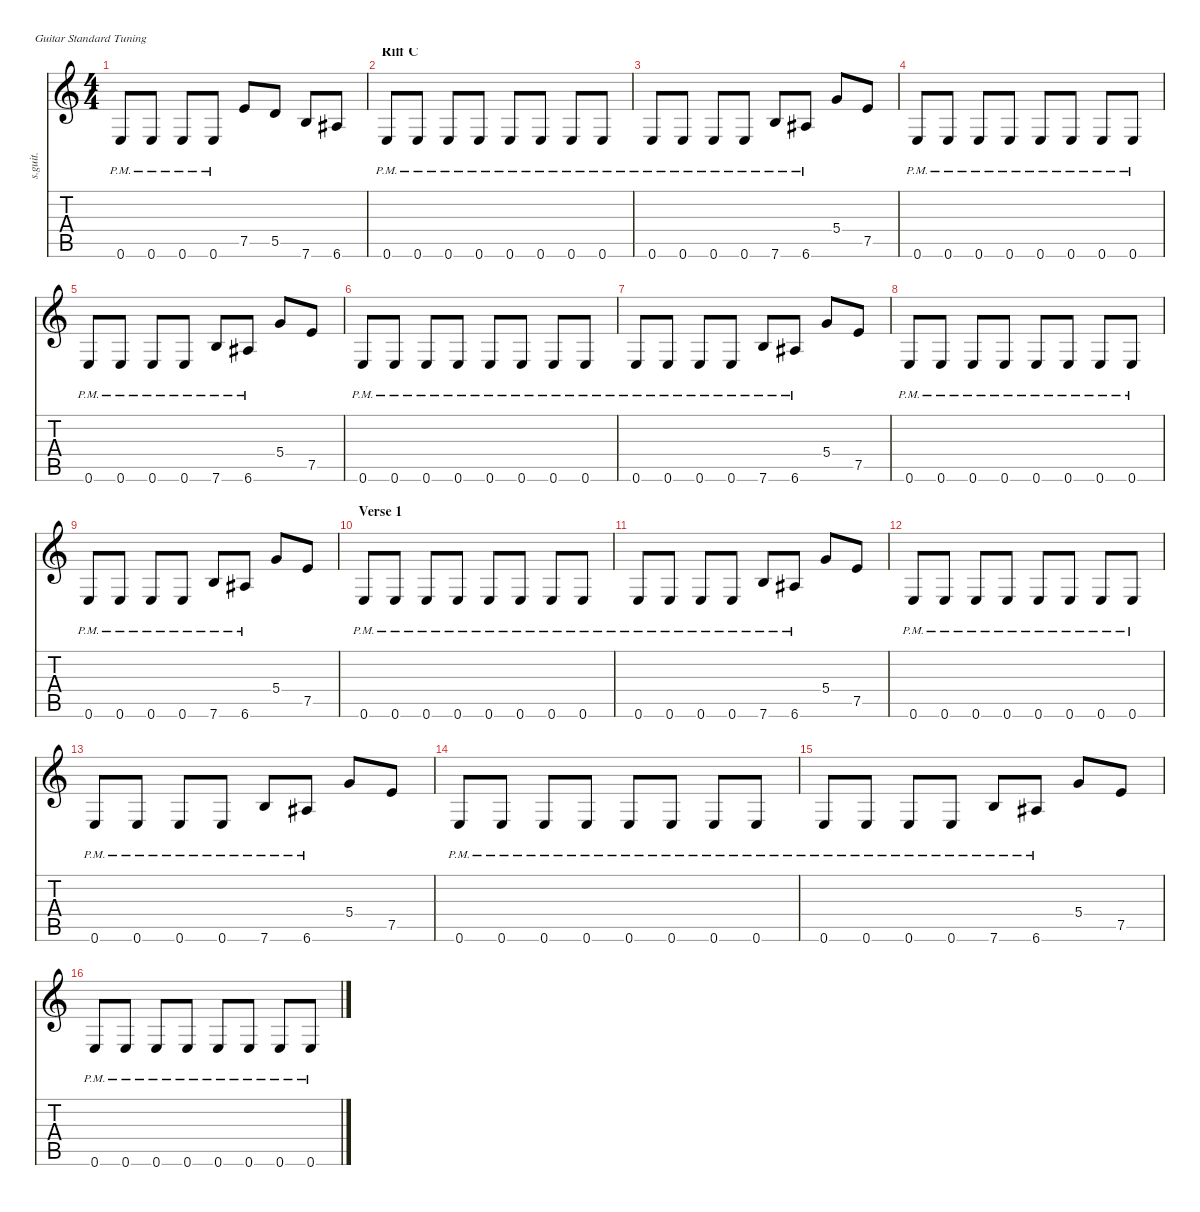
\defaultSystemsLayout 4
\hideDynamics
\bracketExtendMode nobrackets
\track ("Kirk Hammett - Lead Guitar" "s.guit.") {instrument distortionguitar}
\staff {score tabs}
\tuning (E4 B3 G3 D3 A2 E2)
\ts (4 4)
\tempo (140 hide)
\clef g2
\ks c
0.6{pm}.8{lyrics (0 "") lyrics (1 "") lyrics (2 "") lyrics (3 "") lyrics (4 "") dy f} 0.6{pm}.8{lyrics (0 "") lyrics (1 "") lyrics (2 "") lyrics (3 "") lyrics (4 "")} 0.6{pm}.8{lyrics (0 "") lyrics (1 "") lyrics (2 "") lyrics (3 "") lyrics (4 "")} 0.6{pm}.8{lyrics (0 "") lyrics (1 "") lyrics (2 "") lyrics (3 "") lyrics (4 "")} 7.5.8{lyrics (0 "") lyrics (1 "") lyrics (2 "") lyrics (3 "") lyrics (4 "")} 5.5.8{lyrics (0 "") lyrics (1 "") lyrics (2 "") lyrics (3 "") lyrics (4 "")} 7.6.8{lyrics (0 "") lyrics (1 "") lyrics (2 "") lyrics (3 "") lyrics (4 "")} 6.6{acc #}.8{lyrics (0 "") lyrics (1 "") lyrics (2 "") lyrics (3 "") lyrics (4 "")} |
\section ("" "Riff C")
0.6{pm}.8{lyrics (0 "") lyrics (1 "") lyrics (2 "") lyrics (3 "") lyrics (4 "")} 0.6{pm}.8{lyrics (0 "") lyrics (1 "") lyrics (2 "") lyrics (3 "") lyrics (4 "")} 0.6{pm}.8{lyrics (0 "") lyrics (1 "") lyrics (2 "") lyrics (3 "") lyrics (4 "")} 0.6{pm}.8{lyrics (0 "") lyrics (1 "") lyrics (2 "") lyrics (3 "") lyrics (4 "")} 0.6{pm}.8{lyrics (0 "") lyrics (1 "") lyrics (2 "") lyrics (3 "") lyrics (4 "")} 0.6{pm}.8{lyrics (0 "") lyrics (1 "") lyrics (2 "") lyrics (3 "") lyrics (4 "")} 0.6{pm}.8{lyrics (0 "") lyrics (1 "") lyrics (2 "") lyrics (3 "") lyrics (4 "")} 0.6{pm}.8{lyrics (0 "") lyrics (1 "") lyrics (2 "") lyrics (3 "") lyrics (4 "")} |
0.6{pm}.8{lyrics (0 "") lyrics (1 "") lyrics (2 "") lyrics (3 "") lyrics (4 "")} 0.6{pm}.8{lyrics (0 "") lyrics (1 "") lyrics (2 "") lyrics (3 "") lyrics (4 "")} 0.6{pm}.8{lyrics (0 "") lyrics (1 "") lyrics (2 "") lyrics (3 "") lyrics (4 "")} 0.6{pm}.8{lyrics (0 "") lyrics (1 "") lyrics (2 "") lyrics (3 "") lyrics (4 "")} 7.6{pm}.8{lyrics (0 "") lyrics (1 "") lyrics (2 "") lyrics (3 "") lyrics (4 "")} 6.6{pm acc #}.8{lyrics (0 "") lyrics (1 "") lyrics (2 "") lyrics (3 "") lyrics (4 "")} 5.4.8{lyrics (0 "") lyrics (1 "") lyrics (2 "") lyrics (3 "") lyrics (4 "")} 7.5.8{lyrics (0 "") lyrics (1 "") lyrics (2 "") lyrics (3 "") lyrics (4 "")} |
0.6{pm}.8{lyrics (0 "") lyrics (1 "") lyrics (2 "") lyrics (3 "") lyrics (4 "")} 0.6{pm}.8{lyrics (0 "") lyrics (1 "") lyrics (2 "") lyrics (3 "") lyrics (4 "")} 0.6{pm}.8{lyrics (0 "") lyrics (1 "") lyrics (2 "") lyrics (3 "") lyrics (4 "")} 0.6{pm}.8{lyrics (0 "") lyrics (1 "") lyrics (2 "") lyrics (3 "") lyrics (4 "")} 0.6{pm}.8{lyrics (0 "") lyrics (1 "") lyrics (2 "") lyrics (3 "") lyrics (4 "")} 0.6{pm}.8{lyrics (0 "") lyrics (1 "") lyrics (2 "") lyrics (3 "") lyrics (4 "")} 0.6{pm}.8{lyrics (0 "") lyrics (1 "") lyrics (2 "") lyrics (3 "") lyrics (4 "")} 0.6{pm}.8{lyrics (0 "") lyrics (1 "") lyrics (2 "") lyrics (3 "") lyrics (4 "")} |
0.6{pm}.8{lyrics (0 "") lyrics (1 "") lyrics (2 "") lyrics (3 "") lyrics (4 "")} 0.6{pm}.8{lyrics (0 "") lyrics (1 "") lyrics (2 "") lyrics (3 "") lyrics (4 "")} 0.6{pm}.8{lyrics (0 "") lyrics (1 "") lyrics (2 "") lyrics (3 "") lyrics (4 "")} 0.6{pm}.8{lyrics (0 "") lyrics (1 "") lyrics (2 "") lyrics (3 "") lyrics (4 "")} 7.6{pm}.8{lyrics (0 "") lyrics (1 "") lyrics (2 "") lyrics (3 "") lyrics (4 "")} 6.6{pm acc #}.8{lyrics (0 "") lyrics (1 "") lyrics (2 "") lyrics (3 "") lyrics (4 "")} 5.4.8{lyrics (0 "") lyrics (1 "") lyrics (2 "") lyrics (3 "") lyrics (4 "")} 7.5.8{lyrics (0 "") lyrics (1 "") lyrics (2 "") lyrics (3 "") lyrics (4 "")} |
0.6{pm}.8{lyrics (0 "") lyrics (1 "") lyrics (2 "") lyrics (3 "") lyrics (4 "")} 0.6{pm}.8{lyrics (0 "") lyrics (1 "") lyrics (2 "") lyrics (3 "") lyrics (4 "")} 0.6{pm}.8{lyrics (0 "") lyrics (1 "") lyrics (2 "") lyrics (3 "") lyrics (4 "")} 0.6{pm}.8{lyrics (0 "") lyrics (1 "") lyrics (2 "") lyrics (3 "") lyrics (4 "")} 0.6{pm}.8{lyrics (0 "") lyrics (1 "") lyrics (2 "") lyrics (3 "") lyrics (4 "")} 0.6{pm}.8{lyrics (0 "") lyrics (1 "") lyrics (2 "") lyrics (3 "") lyrics (4 "")} 0.6{pm}.8{lyrics (0 "") lyrics (1 "") lyrics (2 "") lyrics (3 "") lyrics (4 "")} 0.6{pm}.8{lyrics (0 "") lyrics (1 "") lyrics (2 "") lyrics (3 "") lyrics (4 "")} |
0.6{pm}.8{lyrics (0 "") lyrics (1 "") lyrics (2 "") lyrics (3 "") lyrics (4 "")} 0.6{pm}.8{lyrics (0 "") lyrics (1 "") lyrics (2 "") lyrics (3 "") lyrics (4 "")} 0.6{pm}.8{lyrics (0 "") lyrics (1 "") lyrics (2 "") lyrics (3 "") lyrics (4 "")} 0.6{pm}.8{lyrics (0 "") lyrics (1 "") lyrics (2 "") lyrics (3 "") lyrics (4 "")} 7.6{pm}.8{lyrics (0 "") lyrics (1 "") lyrics (2 "") lyrics (3 "") lyrics (4 "")} 6.6{pm acc #}.8{lyrics (0 "") lyrics (1 "") lyrics (2 "") lyrics (3 "") lyrics (4 "")} 5.4.8{lyrics (0 "") lyrics (1 "") lyrics (2 "") lyrics (3 "") lyrics (4 "")} 7.5.8{lyrics (0 "") lyrics (1 "") lyrics (2 "") lyrics (3 "") lyrics (4 "")} |
0.6{pm}.8{lyrics (0 "") lyrics (1 "") lyrics (2 "") lyrics (3 "") lyrics (4 "")} 0.6{pm}.8{lyrics (0 "") lyrics (1 "") lyrics (2 "") lyrics (3 "") lyrics (4 "")} 0.6{pm}.8{lyrics (0 "") lyrics (1 "") lyrics (2 "") lyrics (3 "") lyrics (4 "")} 0.6{pm}.8{lyrics (0 "") lyrics (1 "") lyrics (2 "") lyrics (3 "") lyrics (4 "")} 0.6{pm}.8{lyrics (0 "") lyrics (1 "") lyrics (2 "") lyrics (3 "") lyrics (4 "")} 0.6{pm}.8{lyrics (0 "") lyrics (1 "") lyrics (2 "") lyrics (3 "") lyrics (4 "")} 0.6{pm}.8{lyrics (0 "") lyrics (1 "") lyrics (2 "") lyrics (3 "") lyrics (4 "")} 0.6{pm}.8{lyrics (0 "") lyrics (1 "") lyrics (2 "") lyrics (3 "") lyrics (4 "")} |
0.6{pm}.8{lyrics (0 "") lyrics (1 "") lyrics (2 "") lyrics (3 "") lyrics (4 "")} 0.6{pm}.8{lyrics (0 "") lyrics (1 "") lyrics (2 "") lyrics (3 "") lyrics (4 "")} 0.6{pm}.8{lyrics (0 "") lyrics (1 "") lyrics (2 "") lyrics (3 "") lyrics (4 "")} 0.6{pm}.8{lyrics (0 "") lyrics (1 "") lyrics (2 "") lyrics (3 "") lyrics (4 "")} 7.6{pm}.8{lyrics (0 "") lyrics (1 "") lyrics (2 "") lyrics (3 "") lyrics (4 "")} 6.6{pm acc #}.8{lyrics (0 "") lyrics (1 "") lyrics (2 "") lyrics (3 "") lyrics (4 "")} 5.4.8{lyrics (0 "") lyrics (1 "") lyrics (2 "") lyrics (3 "") lyrics (4 "")} 7.5.8{lyrics (0 "") lyrics (1 "") lyrics (2 "") lyrics (3 "") lyrics (4 "")} |
\section ("" "Verse 1")
0.6{pm}.8{lyrics (0 "") lyrics (1 "") lyrics (2 "") lyrics (3 "") lyrics (4 "")} 0.6{pm}.8{lyrics (0 "") lyrics (1 "") lyrics (2 "") lyrics (3 "") lyrics (4 "")} 0.6{pm}.8{lyrics (0 "") lyrics (1 "") lyrics (2 "") lyrics (3 "") lyrics (4 "")} 0.6{pm}.8{lyrics (0 "") lyrics (1 "") lyrics (2 "") lyrics (3 "") lyrics (4 "")} 0.6{pm}.8{lyrics (0 "") lyrics (1 "") lyrics (2 "") lyrics (3 "") lyrics (4 "")} 0.6{pm}.8{lyrics (0 "") lyrics (1 "") lyrics (2 "") lyrics (3 "") lyrics (4 "")} 0.6{pm}.8{lyrics (0 "") lyrics (1 "") lyrics (2 "") lyrics (3 "") lyrics (4 "")} 0.6{pm}.8{lyrics (0 "") lyrics (1 "") lyrics (2 "") lyrics (3 "") lyrics (4 "")} |
0.6{pm}.8{lyrics (0 "") lyrics (1 "") lyrics (2 "") lyrics (3 "") lyrics (4 "")} 0.6{pm}.8{lyrics (0 "") lyrics (1 "") lyrics (2 "") lyrics (3 "") lyrics (4 "")} 0.6{pm}.8{lyrics (0 "") lyrics (1 "") lyrics (2 "") lyrics (3 "") lyrics (4 "")} 0.6{pm}.8{lyrics (0 "") lyrics (1 "") lyrics (2 "") lyrics (3 "") lyrics (4 "")} 7.6{pm}.8{lyrics (0 "") lyrics (1 "") lyrics (2 "") lyrics (3 "") lyrics (4 "")} 6.6{pm acc #}.8{lyrics (0 "") lyrics (1 "") lyrics (2 "") lyrics (3 "") lyrics (4 "")} 5.4.8{lyrics (0 "") lyrics (1 "") lyrics (2 "") lyrics (3 "") lyrics (4 "")} 7.5.8{lyrics (0 "") lyrics (1 "") lyrics (2 "") lyrics (3 "") lyrics (4 "")} |
0.6{pm}.8{lyrics (0 "") lyrics (1 "") lyrics (2 "") lyrics (3 "") lyrics (4 "")} 0.6{pm}.8{lyrics (0 "") lyrics (1 "") lyrics (2 "") lyrics (3 "") lyrics (4 "")} 0.6{pm}.8{lyrics (0 "") lyrics (1 "") lyrics (2 "") lyrics (3 "") lyrics (4 "")} 0.6{pm}.8{lyrics (0 "") lyrics (1 "") lyrics (2 "") lyrics (3 "") lyrics (4 "")} 0.6{pm}.8{lyrics (0 "") lyrics (1 "") lyrics (2 "") lyrics (3 "") lyrics (4 "")} 0.6{pm}.8{lyrics (0 "") lyrics (1 "") lyrics (2 "") lyrics (3 "") lyrics (4 "")} 0.6{pm}.8{lyrics (0 "") lyrics (1 "") lyrics (2 "") lyrics (3 "") lyrics (4 "")} 0.6{pm}.8{lyrics (0 "") lyrics (1 "") lyrics (2 "") lyrics (3 "") lyrics (4 "")} |
0.6{pm}.8{lyrics (0 "") lyrics (1 "") lyrics (2 "") lyrics (3 "") lyrics (4 "")} 0.6{pm}.8{lyrics (0 "") lyrics (1 "") lyrics (2 "") lyrics (3 "") lyrics (4 "")} 0.6{pm}.8{lyrics (0 "") lyrics (1 "") lyrics (2 "") lyrics (3 "") lyrics (4 "")} 0.6{pm}.8{lyrics (0 "") lyrics (1 "") lyrics (2 "") lyrics (3 "") lyrics (4 "")} 7.6{pm}.8{lyrics (0 "") lyrics (1 "") lyrics (2 "") lyrics (3 "") lyrics (4 "")} 6.6{pm acc #}.8{lyrics (0 "") lyrics (1 "") lyrics (2 "") lyrics (3 "") lyrics (4 "")} 5.4.8{lyrics (0 "") lyrics (1 "") lyrics (2 "") lyrics (3 "") lyrics (4 "")} 7.5.8{lyrics (0 "") lyrics (1 "") lyrics (2 "") lyrics (3 "") lyrics (4 "")} |
0.6{pm}.8{lyrics (0 "") lyrics (1 "") lyrics (2 "") lyrics (3 "") lyrics (4 "")} 0.6{pm}.8{lyrics (0 "") lyrics (1 "") lyrics (2 "") lyrics (3 "") lyrics (4 "")} 0.6{pm}.8{lyrics (0 "") lyrics (1 "") lyrics (2 "") lyrics (3 "") lyrics (4 "")} 0.6{pm}.8{lyrics (0 "") lyrics (1 "") lyrics (2 "") lyrics (3 "") lyrics (4 "")} 0.6{pm}.8{lyrics (0 "") lyrics (1 "") lyrics (2 "") lyrics (3 "") lyrics (4 "")} 0.6{pm}.8{lyrics (0 "") lyrics (1 "") lyrics (2 "") lyrics (3 "") lyrics (4 "")} 0.6{pm}.8{lyrics (0 "") lyrics (1 "") lyrics (2 "") lyrics (3 "") lyrics (4 "")} 0.6{pm}.8{lyrics (0 "") lyrics (1 "") lyrics (2 "") lyrics (3 "") lyrics (4 "")} |
0.6{pm}.8{lyrics (0 "") lyrics (1 "") lyrics (2 "") lyrics (3 "") lyrics (4 "")} 0.6{pm}.8{lyrics (0 "") lyrics (1 "") lyrics (2 "") lyrics (3 "") lyrics (4 "")} 0.6{pm}.8{lyrics (0 "") lyrics (1 "") lyrics (2 "") lyrics (3 "") lyrics (4 "")} 0.6{pm}.8{lyrics (0 "") lyrics (1 "") lyrics (2 "") lyrics (3 "") lyrics (4 "")} 7.6{pm}.8{lyrics (0 "") lyrics (1 "") lyrics (2 "") lyrics (3 "") lyrics (4 "")} 6.6{pm acc #}.8{lyrics (0 "") lyrics (1 "") lyrics (2 "") lyrics (3 "") lyrics (4 "")} 5.4.8{lyrics (0 "") lyrics (1 "") lyrics (2 "") lyrics (3 "") lyrics (4 "")} 7.5.8{lyrics (0 "") lyrics (1 "") lyrics (2 "") lyrics (3 "") lyrics (4 "")} |
0.6{pm}.8{lyrics (0 "") lyrics (1 "") lyrics (2 "") lyrics (3 "") lyrics (4 "")} 0.6{pm}.8{lyrics (0 "") lyrics (1 "") lyrics (2 "") lyrics (3 "") lyrics (4 "")} 0.6{pm}.8{lyrics (0 "") lyrics (1 "") lyrics (2 "") lyrics (3 "") lyrics (4 "")} 0.6{pm}.8{lyrics (0 "") lyrics (1 "") lyrics (2 "") lyrics (3 "") lyrics (4 "")} 0.6{pm}.8{lyrics (0 "") lyrics (1 "") lyrics (2 "") lyrics (3 "") lyrics (4 "")} 0.6{pm}.8{lyrics (0 "") lyrics (1 "") lyrics (2 "") lyrics (3 "") lyrics (4 "")} 0.6{pm}.8{lyrics (0 "") lyrics (1 "") lyrics (2 "") lyrics (3 "") lyrics (4 "")} 0.6{pm}.8{lyrics (0 "") lyrics (1 "") lyrics (2 "") lyrics (3 "") lyrics (4 "")}
